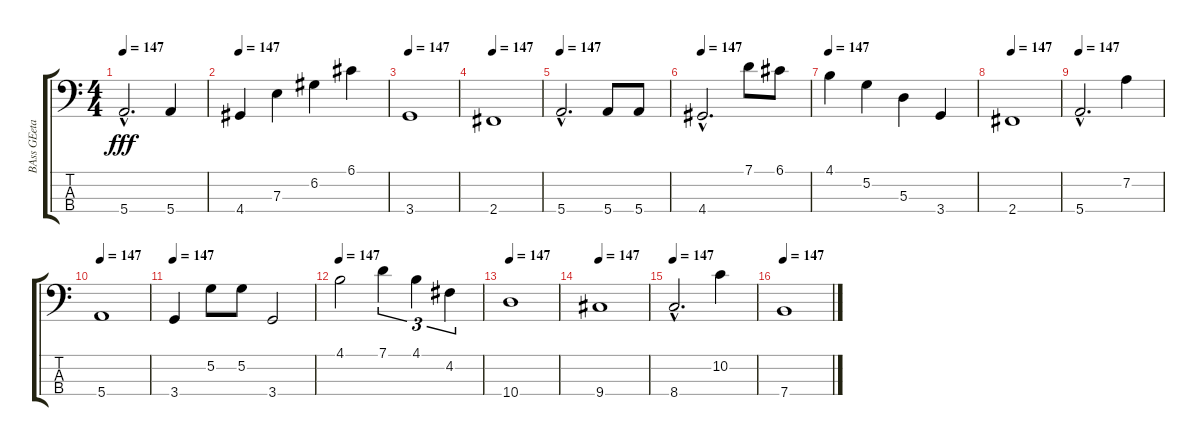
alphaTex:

\track ("BAss GEetar" "BAss GEeta") {instrument electricbasspick}
\staff {score tabs}
\tuning (G2 D2 A1 E1) {hide}
\ts (4 4)
\tempo 147
\clef f4
\ks c
5.4{hac}.2{d dy fff instrument electricbassfinger} 5.4.4 |
\tempo 147
4.4.4 7.3.4 6.2.4 6.1.4 |
\tempo 147
3.4.1 |
\tempo 147
2.4.1 |
\tempo 147
5.4{hac}.2{d} 5.4.8 5.4.8 |
\tempo 147
4.4{hac}.2{d} 7.1.8 6.1.8 |
\tempo 147
4.1.4 5.2.4 5.3.4 3.4.4 |
\tempo 147
2.4.1 |
\tempo 147
5.4{hac}.2{d} 7.2.4 |
\tempo 147
5.4.1 |
\tempo 147
3.4.4 5.2.8 5.2.8 3.4.2 |
\tempo 147
4.1.2 7.1.4{tu (3 2)} 4.1.4{tu (3 2)} 4.2.4{tu (3 2)} |
\tempo 147
10.4.1 |
\tempo 147
9.4.1 |
\tempo 147
8.4{hac}.2{d} 10.2.4 |
\tempo 147
7.4.1
